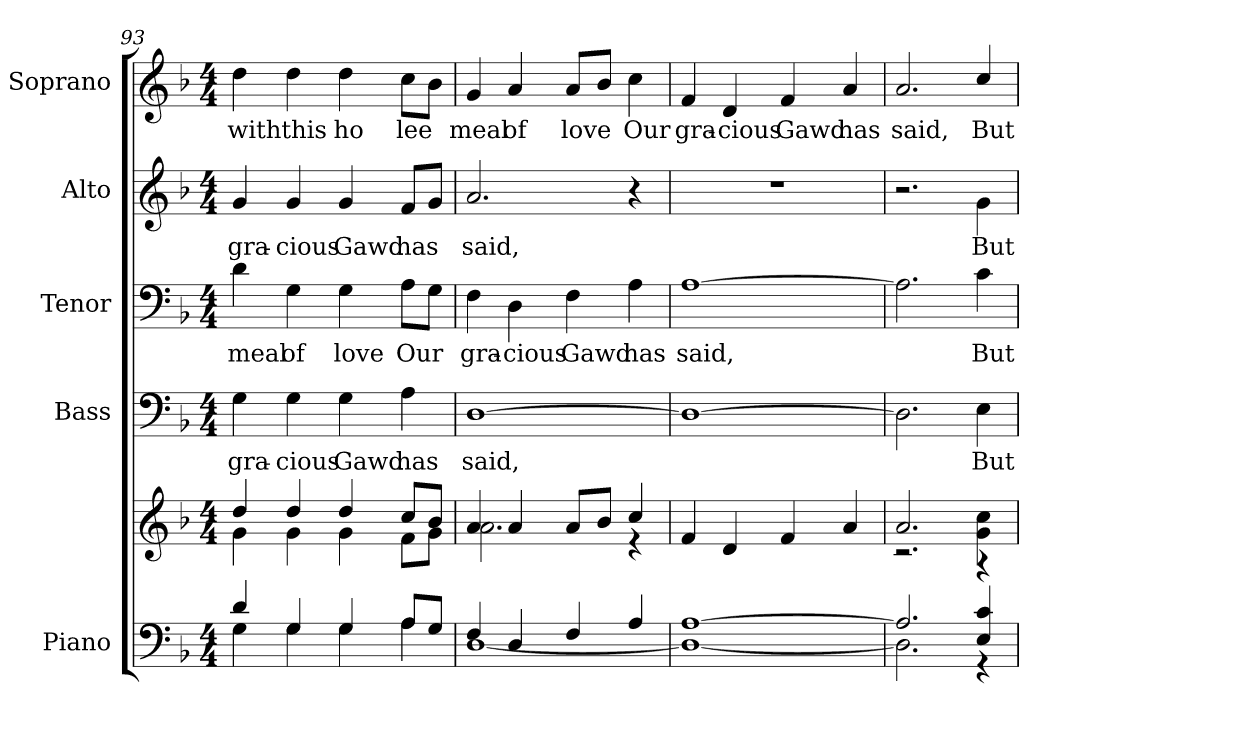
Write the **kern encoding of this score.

**kern	**kern	**kern	**text	**kern	**text	**kern	**text	**kern	**text
*part5	*part5	*part4	*part4	*part3	*part3	*part2	*part2	*part1	*part1
*staff6	*staff5	*staff4	*staff4	*staff3	*staff3	*staff2	*staff2	*staff1	*staff1
*I"Piano	*	*I"Bass	*	*I"Tenor	*	*I"Alto	*	*I"Soprano	*
*I'Pno.	*	*I'B.	*	*I'T.	*	*I'A.	*	*I'S.	*
!!LO:PB:g=z
*clefF4	*clefG2	*clefF4	*	*clefF4	*	*clefG2	*	*clefG2	*
*k[b-]	*k[b-]	*k[b-]	*	*k[b-]	*	*k[b-]	*	*k[b-]	*
*F:	*F:	*F:	*	*F:	*	*F:	*	*F:	*
*M4/4	*M4/4	*M4/4	*	*M4/4	*	*M4/4	*	*M4/4	*
=93	=93	=93	=93	=93	=93	=93	=93	=93	=93
*^	*^	*	*	*	*	*	*	*	*
!	!	!	!	!	!LO:LY:b:color=#000000	!	!	!	!	!	!
!	!	!	!	!	!	!	!LO:LY:b:color=#000000	!	!	!	!
!	!	!	!	!	!	!	!	!	!LO:LY:b:color=#000000	!	!
!	!	!	!	!	!	!	!	!	!	!	!LO:LY:b:color=#000000
4di/	4Gi\	4ddi/	4gi\	4Gi\	gra-	4di\	meal	4gi/	gra-	4ddi\	with
!	!	!	!	!	!LO:LY:b:color=#000000	!	!	!	!	!	!
!	!	!	!	!	!	!	!LO:LY:b:color=#000000	!	!	!	!
!	!	!	!	!	!	!	!	!	!LO:LY:b:color=#000000	!	!
!	!	!	!	!	!	!	!	!	!	!	!LO:LY:b:color=#000000
4Gi/	4Gi\	4ddi/	4gi\	4Gi\	-cious	4Gi\	of	4gi/	-cious	4ddi\	this
!	!	!	!	!	!LO:LY:b:color=#000000	!	!	!	!	!	!
!	!	!	!	!	!	!	!LO:LY:b:color=#000000	!	!	!	!
!	!	!	!	!	!	!	!	!	!LO:LY:b:color=#000000	!	!
!	!	!	!	!	!	!	!	!	!	!	!LO:LY:b:color=#000000
4Gi/	4Gi\	4ddi/	4gi\	4Gi\	Gawd	4Gi\	love	4gi/	Gawd	4ddi\	ho
!	!	!	!	!	!LO:LY:b:color=#000000	!	!	!	!	!	!
!	!	!	!	!	!	!	!LO:LY:b:color=#000000	!	!	!	!
!	!	!	!	!	!	!	!	!	!LO:LY:b:color=#000000	!	!
!	!	!	!	!	!	!	!	!	!	!	!LO:LY:b:color=#000000
8Ai/L	4Ai\	8cci/L	8fi\L	4Ai\	has	8Ai\L	Our	8fi/L	has	8cci\L	lee
8Gi/J	.	8b-i/J	8gi\J	.	.	8Gi\J	.	8gi/J	.	8b-i\J	.
=94	=94	=94	=94	=94	=94	=94	=94	=94	=94	=94	=94
!	!	!	!	!	!LO:LY:b:color=#000000	!	!	!	!	!	!
!	!	!	!	!	!	!	!LO:LY:b:color=#000000	!	!	!	!
!	!	!	!	!	!	!	!	!	!LO:LY:b:color=#000000	!	!
!	!	!	!	!	!	!	!	!	!	!	!LO:LY:b:color=#000000
4Fi/	[<1Di	4ai/	2.ai\	[>1Di	said,	4Fi\	gra-	2.ai/	said,	4gi/	meal
!	!	!	!	!	!	!	!LO:LY:b:color=#000000	!	!	!	!
!	!	!	!	!	!	!	!	!	!	!	!LO:LY:b:color=#000000
4Di/	.	4ai/	.	.	.	4Di\	-cious	.	.	4ai/	of
!	!	!	!	!	!	!	!LO:LY:b:color=#000000	!	!	!	!
!	!	!	!	!	!	!	!	!	!	!	!LO:LY:b:color=#000000
4Fi/	.	8ai/L	.	.	.	4Fi\	Gawd	.	.	8ai/L	love
.	.	8b-i/J	.	.	.	.	.	.	.	8b-i/J	.
!	!	!	!	!	!	!	!LO:LY:b:color=#000000	!	!	!	!
!	!	!	!	!	!	!	!	!	!	!	!LO:LY:b:color=#000000
4Ai/	.	4cci/	4r	.	.	4Ai\	has	4r	.	4cci\	Our
*	*	*v	*v	*	*	*	*	*	*	*	*
=95	=95	=95	=95	=95	=95	=95	=95	=95	=95	=95
*	*	*^	*	*	*	*	*	*	*	*
!	!	!	!	!	!	!	!LO:LY:b:color=#000000	!	!	!	!
*	*	*v	*v	*	*	*	*	*	*	*	*
*	*	*^	*	*	*	*	*	*	*	*
!	!	!	!	!	!	!	!	!	!	!	!LO:LY:b:color=#000000
*	*	*v	*v	*	*	*	*	*	*	*	*
[>1Ai	1Di_<	4fi/	1Di_>	.	[>1Ai	said,	1r	.	4fi/	gra-
!	!	!	!	!	!	!	!	!	!	!LO:LY:b:color=#000000
.	.	4di/	.	.	.	.	.	.	4di/	-cious
!	!	!	!	!	!	!	!	!	!	!LO:LY:b:color=#000000
.	.	4fi/	.	.	.	.	.	.	4fi/	Gawd
!	!	!	!	!	!	!	!	!	!	!LO:LY:b:color=#000000
.	.	4ai/	.	.	.	.	.	.	4ai/	has
=96	=96	=96	=96	=96	=96	=96	=96	=96	=96	=96
*	*	*^	*	*	*	*	*	*	*	*
!	!	!	!	!	!	!	!	!	!	!	!LO:LY:b:color=#000000
2.Ai/]	2.Di\]	2.ai/	2.r	2.Di\]	.	2.Ai\]	.	2.r	.	2.ai/	said,
!	!	!	!	!	!LO:LY:b:color=#000000	!	!	!	!	!	!
!	!	!	!	!	!	!	!LO:LY:b:color=#000000	!	!	!	!
!	!	!	!	!	!	!	!	!	!LO:LY:b:color=#000000	!	!
!	!	!	!	!	!	!	!	!	!	!	!LO:LY:b:color=#000000
4Ei/ 4ci	4r	4gi\ 4cci	4r	4Ei\	But	4ci\	But	4gi\	But	4cci/	But
*v	*v	*	*	*	*	*	*	*	*	*	*
*	*v	*v	*	*	*	*	*	*	*	*
=	=	=	=	=	=	=	=	=	=
*-	*-	*-	*-	*-	*-	*-	*-	*-	*-
